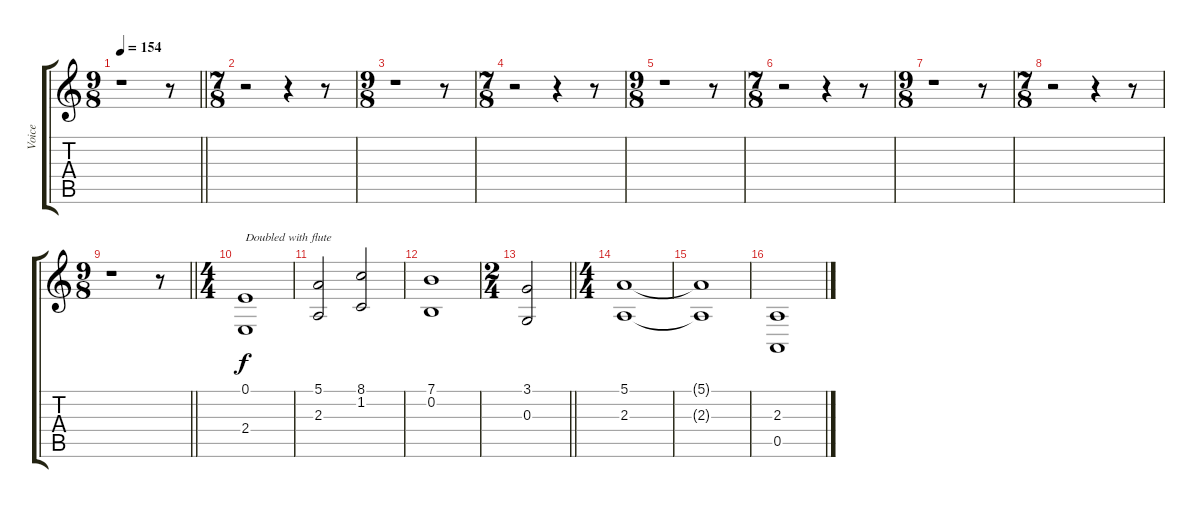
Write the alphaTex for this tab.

\track ("Voice" "Voice") {instrument voiceoohs}
\staff {score tabs}
\tuning (E4 B3 G3 D3 A2 E2) {hide}
\ts (9 8)
\tempo 154
\clef g2
\barLineRight lightlight
\ks c
r.1{dy f} r.8 |
\ts (7 8)
r.2 r.4 r.8 |
\ts (9 8)
r.1 r.8 |
\ts (7 8)
r.2 r.4 r.8 |
\ts (9 8)
r.1 r.8 |
\ts (7 8)
r.2 r.4 r.8 |
\ts (9 8)
r.1 r.8 |
\ts (7 8)
r.2 r.4 r.8 |
\ts (9 8)
\barLineRight lightlight
r.1 r.8 |
\ts (4 4)
(0.1 2.4).1{txt "Doubled with flute"} |
(5.1 2.3).2 (8.1 1.2).2 |
(7.1 0.2).1 |
\ts (2 4)
\barLineRight lightlight
(3.1 0.3).2 |
\ts (4 4)
(5.1 2.3).1 |
(5.1{t} 2.3{t}).1 |
(2.3 0.5).1
